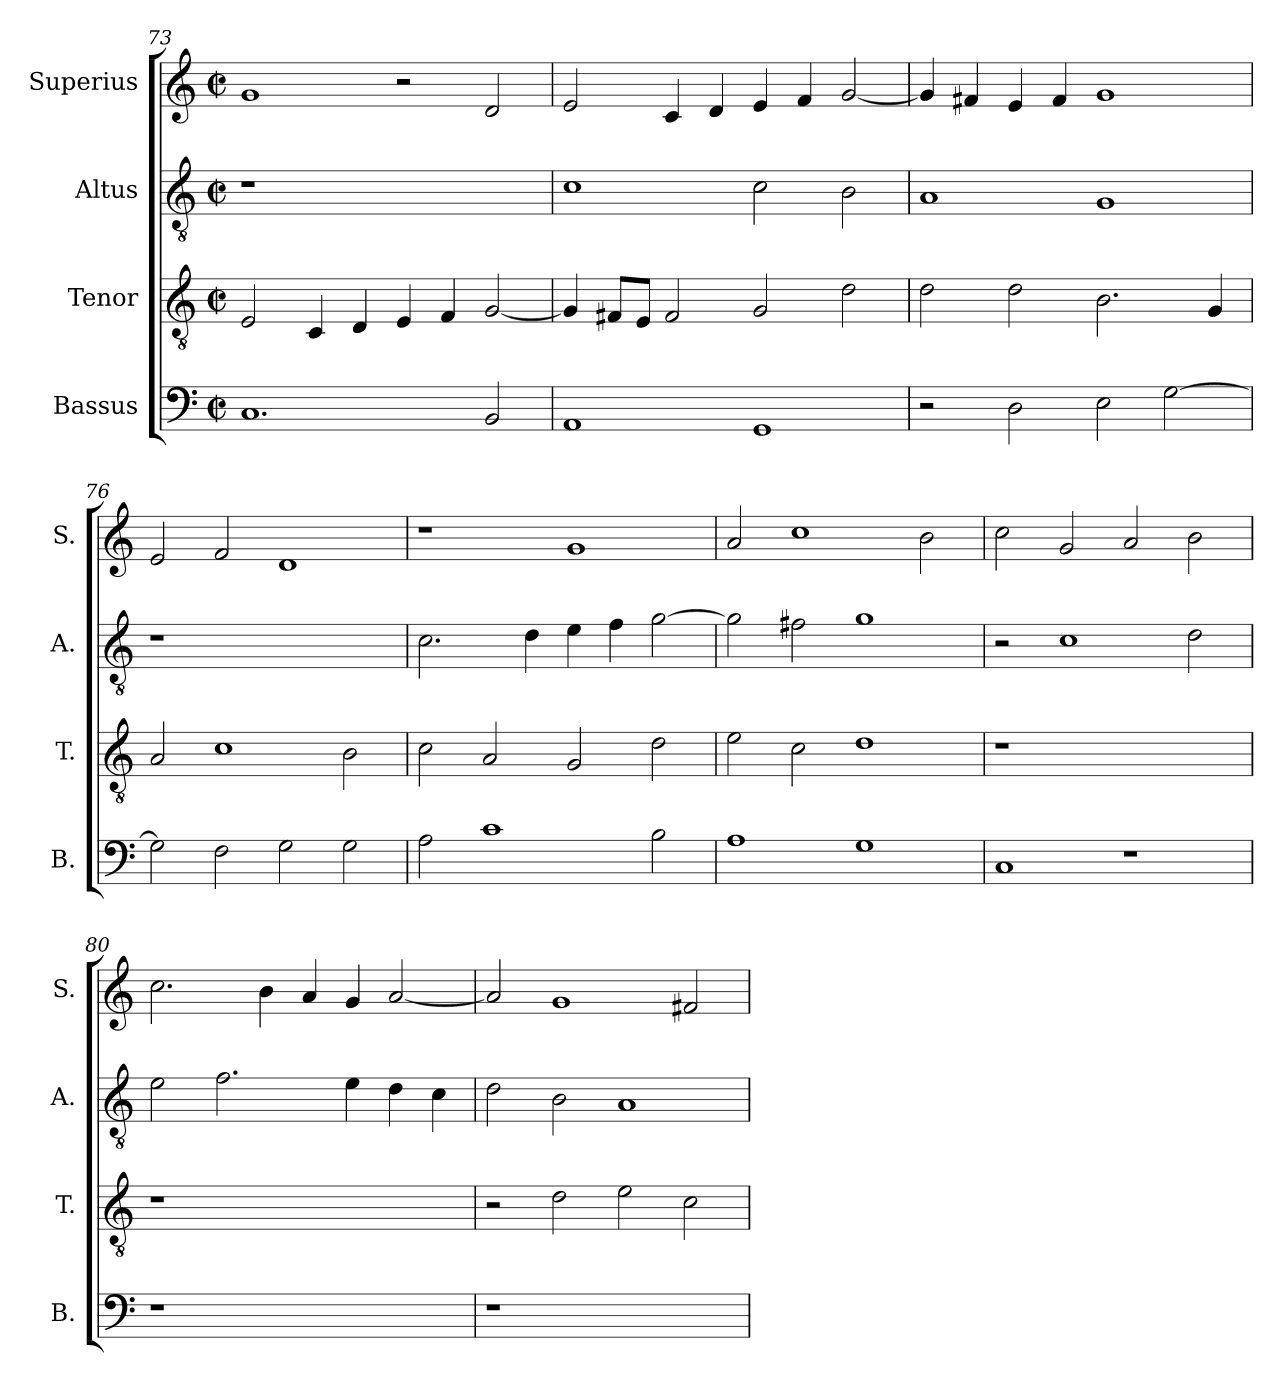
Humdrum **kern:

**kern	**kern	**kern	**kern
*part4	*part3	*part2	*part1
*staff4	*staff3	*staff2	*staff1
*I"Bassus	*I"Tenor	*I"Altus	*I"Superius
*I'B.	*I'T.	*I'A.	*I'S.
*clefF4	*clefGv2	*clefGv2	*clefG2
*	*ITrd7c12	*ITrd7c12	*
*k[]	*k[]	*k[]	*k[]
*C:	*C:	*C:	*C:
*M2/2	*M2/2	*M2/2	*M2/2
*met(c|)	*met(c|)	*met(c|)	*met(c|)
=73	=73	=73	=73
!	!	!LO:N:vis=1	!
1.Ci	2EEi/	1r	1gi
.	4CCi/	.	.
.	4DDi/	.	.
.	4EEi/	1ryy	2r
.	4FFi/	.	.
2BBi/	[<2GGi/	.	2di/
=74	=74	=74	=74
1AAi	4GGi/]	1Ci	2ei/
.	8FF#Xi/L	.	.
.	8EEi/J	.	.
.	2FF#i/	.	4ci/
.	.	.	4di/
1GGi	2GGi/	2Ci\	4ei/
.	.	.	4fi/
.	2Di\	2BBi\	[<2gi/
!!LO:LB:g=z
=75	=75	=75	=75
2r	2Di\	1AAi	4gi/]
.	.	.	4f#Xi/
2Di\	2Di\	.	4ei/
.	.	.	4f#i/
2Ei\	2.BBi\	1GGi	1gi
[>2Gi\	.	.	.
.	4GGi/	.	.
=76	=76	=76	=76
!	!	!LO:N:vis=1	!
2Gi\]	2AAi/	1r	2ei/
2Fi\	1Ci	.	2fi/
2Gi\	.	1ryy	1di
2Gi\	2BBi\	.	.
=77	=77	=77	=77
2Ai\	2Ci\	2.Ci\	1r
1ci	2AAi/	.	.
.	.	4Di\	.
.	2GGi/	4Ei\	1gi
.	.	4Fi\	.
2Bi\	2Di\	[>2Gi\	.
=78	=78	=78	=78
1Ai	2Ei\	2Gi\]	2ai/
.	2Ci\	2F#Xi\	1cci
1Gi	1Di	1Gi	.
.	.	.	2bi\
=79	=79	=79	=79
!	!LO:N:vis=1	!	!
1Ci	1r	2r	2cci\
.	.	1Ci	2gi/
1r	1ryy	.	2ai/
.	.	2Di\	2bi\
!!LO:LB:g=z
=80	=80	=80	=80
!LO:N:vis=1	!LO:N:vis=1	!	!
1r	1r	2Ei\	2.cci\
.	.	2.Fi\	.
.	.	.	4bi\
1ryy	1ryy	.	4ai/
.	.	4Ei\	4gi/
.	.	4Di\	[<2ai/
.	.	4Ci\	.
=81	=81	=81	=81
!LO:N:vis=1	!	!	!
1r	2r	2Di\	2ai/]
.	2Di\	2BBi\	1gi
1ryy	2Ei\	1AAi	.
.	2Ci\	.	2f#Xi/
=	=	=	=
*-	*-	*-	*-
